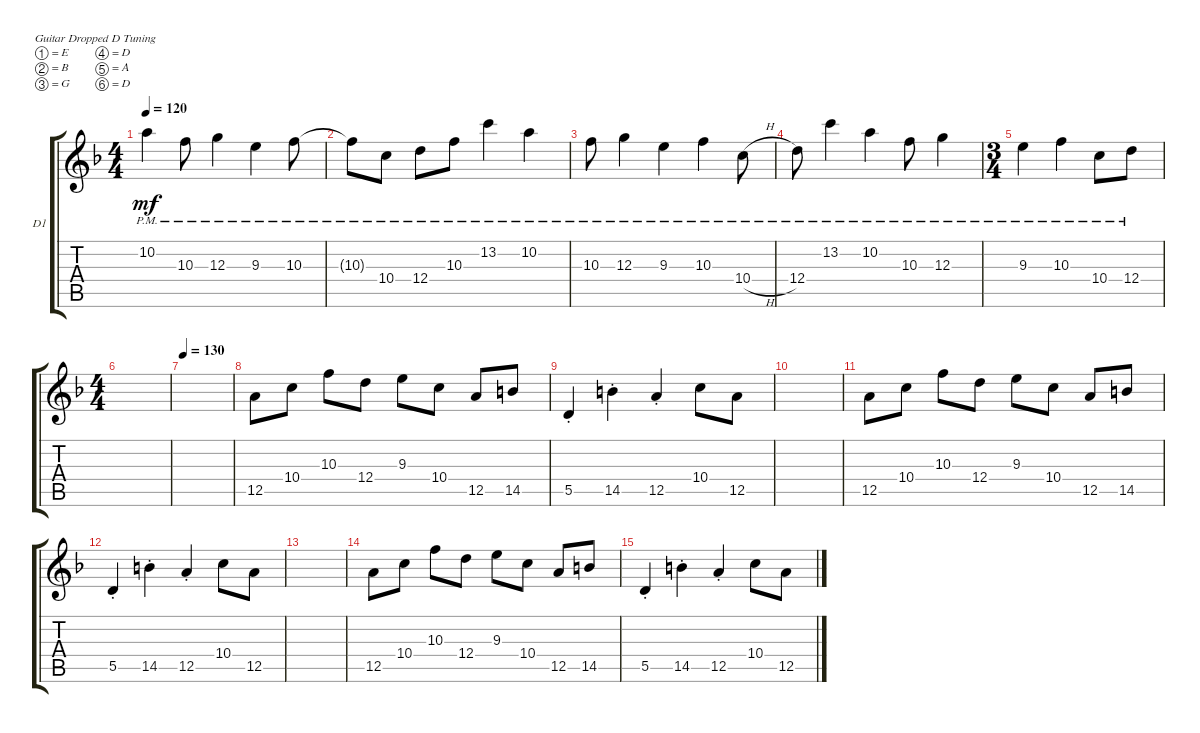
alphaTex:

\defaultSystemsLayout 4
\bracketExtendMode groupsimilarinstruments
\firstSystemTrackNameOrientation horizontal
\otherSystemsTrackNameOrientation horizontal
\track ("Distortion 1" "D1") {instrument distortionguitar}
\staff {score tabs}
\tuning (E4 B3 G3 D3 A2 D2)
\ts (4 4)
\tempo 120
\clef g2
\ks f
10.2{pm}.4{dy mf} 10.3{pm}.8 12.3{pm}.4 9.3{pm}.4 10.3{pm}.8 |
10.3{pm t}.8 10.4{pm}.8 12.4{pm}.8 10.3{pm}.8 13.2{pm}.4 10.2{pm}.4 |
10.3{pm}.8 12.3{pm}.4 9.3{pm}.4 10.3{pm}.4 10.4{h pm}.8 |
12.4{pm}.8 13.2{pm}.4 10.2{pm}.4 10.3{pm}.8 12.3{pm}.4 |
\ts (3 4)
9.3{pm}.4 10.3{pm}.4 10.4{pm}.8 12.4{pm}.8 |
\ts (4 4)
|
\tempo 130
|
12.5.8 10.4.8 10.3.8 12.4.8 9.3.8 10.4.8 12.5.8 14.5.8 |
5.5{st}.4 14.5{st}.4 12.5{st}.4 10.4.8 12.5.8 |
|
12.5.8 10.4.8 10.3.8 12.4.8 9.3.8 10.4.8 12.5.8 14.5.8 |
5.5{st}.4 14.5{st}.4 12.5{st}.4 10.4.8 12.5.8 |
|
12.5.8 10.4.8 10.3.8 12.4.8 9.3.8 10.4.8 12.5.8 14.5.8 |
5.5{st}.4 14.5{st}.4 12.5{st}.4 10.4.8 12.5.8
